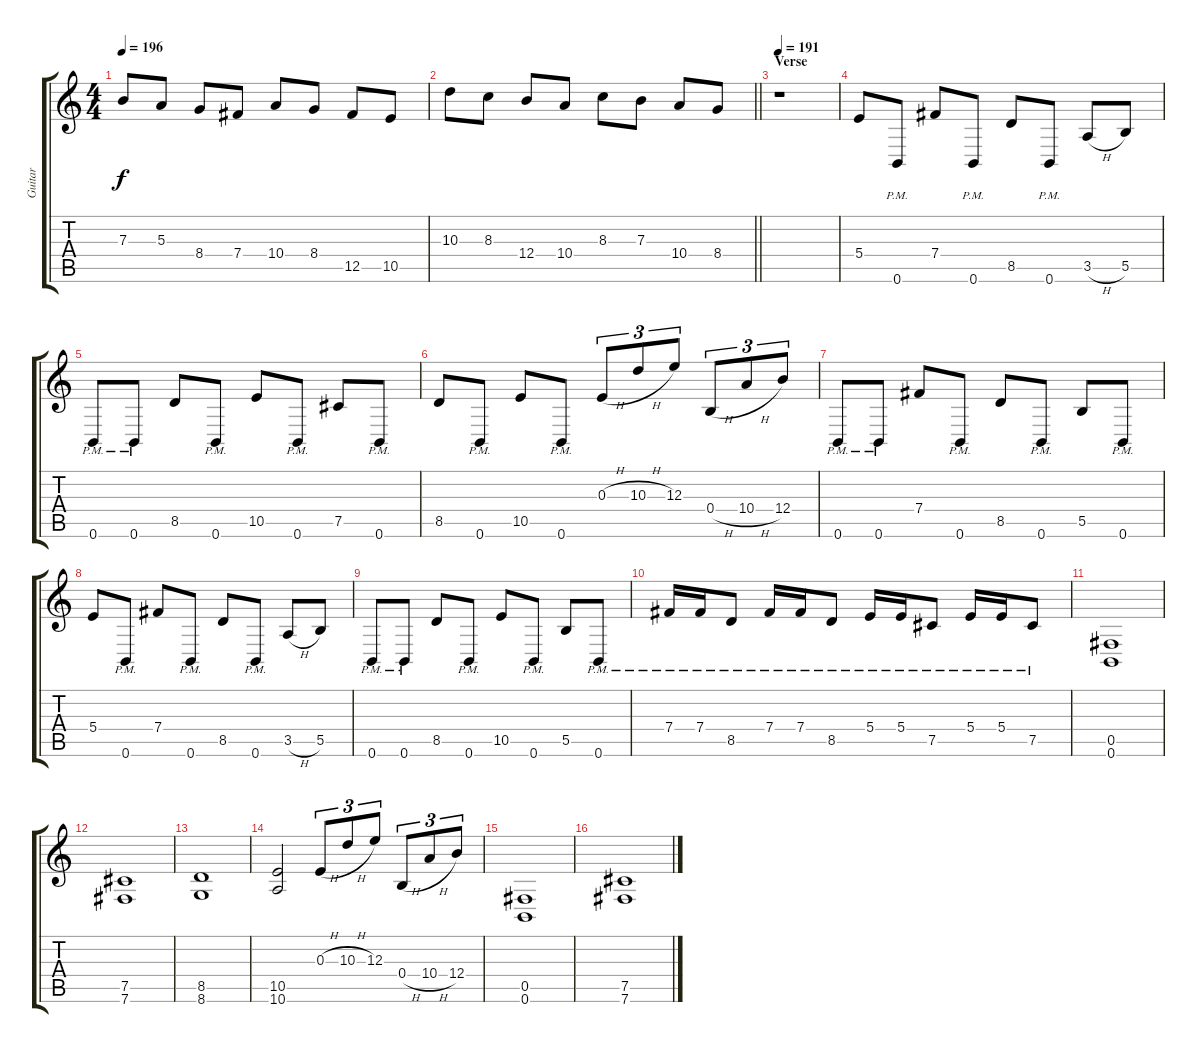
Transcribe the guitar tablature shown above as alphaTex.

\track ("Guitar" "Guitar") {instrument distortionguitar}
\staff {score tabs}
\tuning (Db4 Ab3 E3 B2 Gb2 B1) {hide}
\ts (4 4)
\tempo 196
\clef g2
\ks c
7.3.8{dy f} 5.3.8 8.4.8 7.4.8 10.4.8 8.4.8 12.5.8 10.5.8 |
\barLineRight lightlight
10.3.8 8.3.8 12.4.8 10.4.8 8.3.8 7.3.8 10.4.8 8.4.8 |
\section ("" "Verse")
\tempo 191
r.1 |
5.4.8 0.6{pm}.8 7.4.8 0.6{pm}.8 8.5.8 0.6{pm}.8 3.5{h}.8 5.5.8 |
0.6{pm}.8 0.6{pm}.8 8.5.8 0.6{pm}.8 10.5.8 0.6{pm}.8 7.5.8 0.6{pm}.8 |
8.5.8 0.6{pm}.8 10.5.8 0.6{pm}.8 0.3{h}.8{tu (3 2)} 10.3{h}.8{tu (3 2)} 12.3.8{tu (3 2)} 0.4{h}.8{tu (3 2)} 10.4{h}.8{tu (3 2)} 12.4.8{tu (3 2)} |
0.6{pm}.8 0.6{pm}.8 7.4.8 0.6{pm}.8 8.5.8 0.6{pm}.8 5.5.8 0.6{pm}.8 |
5.4.8 0.6{pm}.8 7.4.8 0.6{pm}.8 8.5.8 0.6{pm}.8 3.5{h}.8 5.5.8 |
0.6{pm}.8 0.6{pm}.8 8.5.8 0.6{pm}.8 10.5.8 0.6{pm}.8 5.5.8 0.6{pm}.8 |
7.4{pm}.16 7.4{pm}.16 8.5{pm}.8 7.4{pm}.16 7.4{pm}.16 8.5{pm}.8 5.4{pm}.16 5.4{pm}.16 7.5{pm}.8 5.4{pm}.16 5.4{pm}.16 7.5{pm}.8 |
(0.5 0.6).1 |
(7.5 7.6).1 |
(8.5 8.6).1 |
(10.5 10.6).2 0.3{h}.8{tu (3 2)} 10.3{h}.8{tu (3 2)} 12.3.8{tu (3 2)} 0.4{h}.8{tu (3 2)} 10.4{h}.8{tu (3 2)} 12.4.8{tu (3 2)} |
(0.5 0.6).1 |
(7.5 7.6).1
